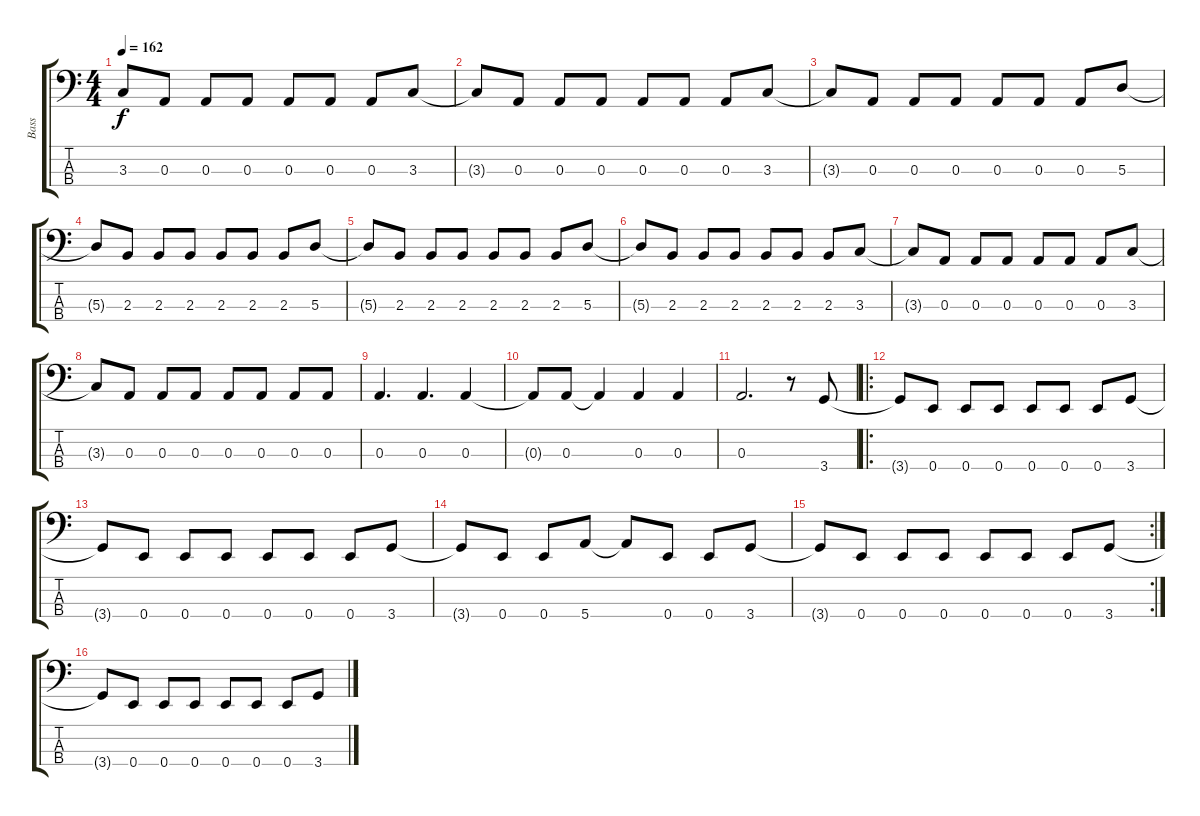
\track ("Bass" "Bass") {instrument electricbasspick}
\staff {score tabs}
\tuning (G2 D2 A1 E1) {hide}
\ts (4 4)
\tempo 162
\clef f4
\ks c
3.3{t}.8{dy f} 0.3.8 0.3.8 0.3.8 0.3.8 0.3.8 0.3.8 3.3.8 |
3.3{t}.8 0.3.8 0.3.8 0.3.8 0.3.8 0.3.8 0.3.8 3.3.8 |
3.3{t}.8 0.3.8 0.3.8 0.3.8 0.3.8 0.3.8 0.3.8 5.3.8 |
5.3{t}.8 2.3.8 2.3.8 2.3.8 2.3.8 2.3.8 2.3.8 5.3.8 |
5.3{t}.8 2.3.8 2.3.8 2.3.8 2.3.8 2.3.8 2.3.8 5.3.8 |
5.3{t}.8 2.3.8 2.3.8 2.3.8 2.3.8 2.3.8 2.3.8 3.3.8 |
3.3{t}.8 0.3.8 0.3.8 0.3.8 0.3.8 0.3.8 0.3.8 3.3.8 |
3.3{t}.8 0.3.8 0.3.8 0.3.8 0.3.8 0.3.8 0.3.8 0.3.8 |
0.3.4{d} 0.3.4{d} 0.3.4 |
0.3{t}.8 0.3.8 0.3{t}.4 0.3.4 0.3.4 |
0.3.2{d} r.8 3.4.8 |
\ro
3.4{t}.8 0.4.8 0.4.8 0.4.8 0.4.8 0.4.8 0.4.8 3.4.8 |
3.4{t}.8 0.4.8 0.4.8 0.4.8 0.4.8 0.4.8 0.4.8 3.4.8 |
3.4{t}.8 0.4.8 0.4.8 5.4.8 5.4{t}.8 0.4.8 0.4.8 3.4.8 |
\rc 2
3.4{t}.8 0.4.8 0.4.8 0.4.8 0.4.8 0.4.8 0.4.8 3.4.8 |
3.4{t}.8 0.4.8 0.4.8 0.4.8 0.4.8 0.4.8 0.4.8 3.4.8
